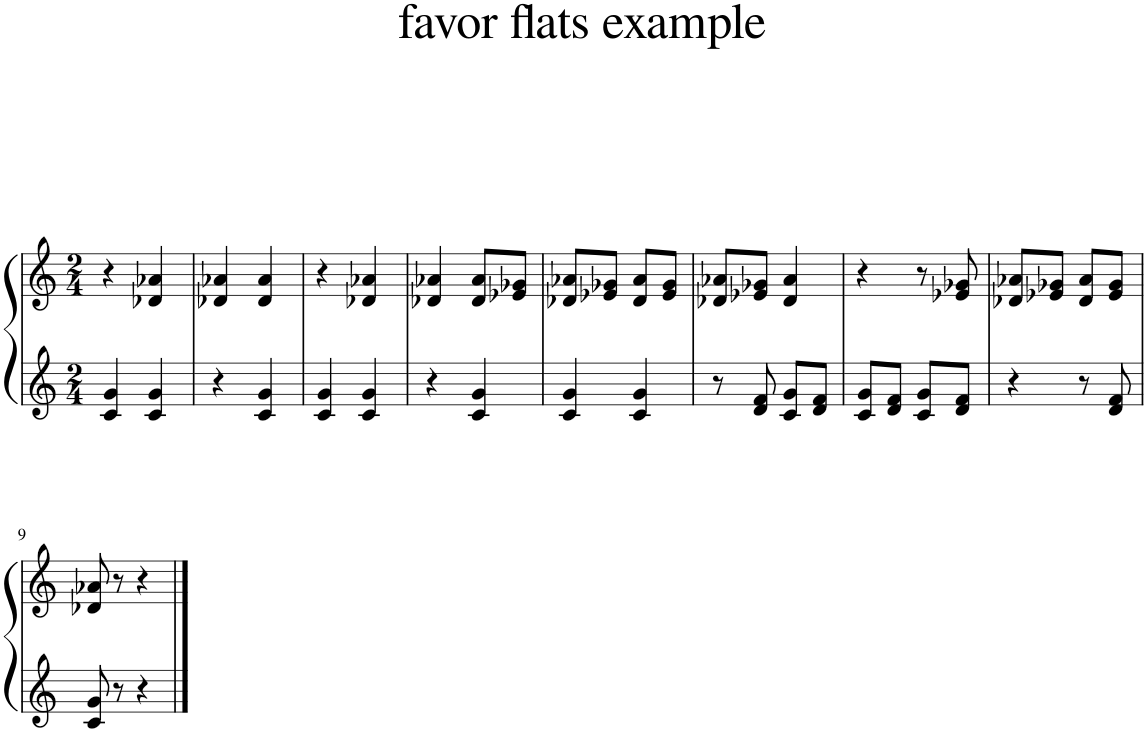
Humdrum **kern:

**kern	**kern
*part1	*part1
*staff2	*staff1
*I"Piano	*
*I'Pno.	*
*clefG2	*clefG2
*k[]	*k[]
*M2/4	*M2/4
=1	=1
4c/ 4g/	4r
4c/ 4g/	4d-X/ 4a-X/
=2	=2
4r	4d-X/ 4a-X/
4c/ 4g/	4d-/ 4a-/
=3	=3
4c/ 4g/	4r
4c/ 4g/	4d-X/ 4a-X/
=4	=4
4r	4d-X/ 4a-X/
4c/ 4g/	8d-/ 8a-/L
.	8e-X/ 8g-X/J
=5	=5
4c/ 4g/	8d-X/ 8a-X/L
.	8e-X/ 8g-X/J
4c/ 4g/	8d-/ 8a-/L
.	8e-/ 8g-/J
=6	=6
8r	8d-X/ 8a-X/L
8d/ 8f/	8e-X/ 8g-X/J
8c/ 8g/L	4d-/ 4a-/
8d/ 8f/J	.
=7	=7
8c/ 8g/L	4r
8d/ 8f/J	.
8c/ 8g/L	8r
8d/ 8f/J	8e-X/ 8g-X/
=8	=8
4r	8d-X/ 8a-X/L
.	8e-X/ 8g-X/J
8r	8d-/ 8a-/L
8d/ 8f/	8e-/ 8g-/J
!!LO:LB:g=z
=9	=9
8c/ 8g/	8d-X/ 8a-X/
8r	8r
4r	4r
==	==
*-	*-
